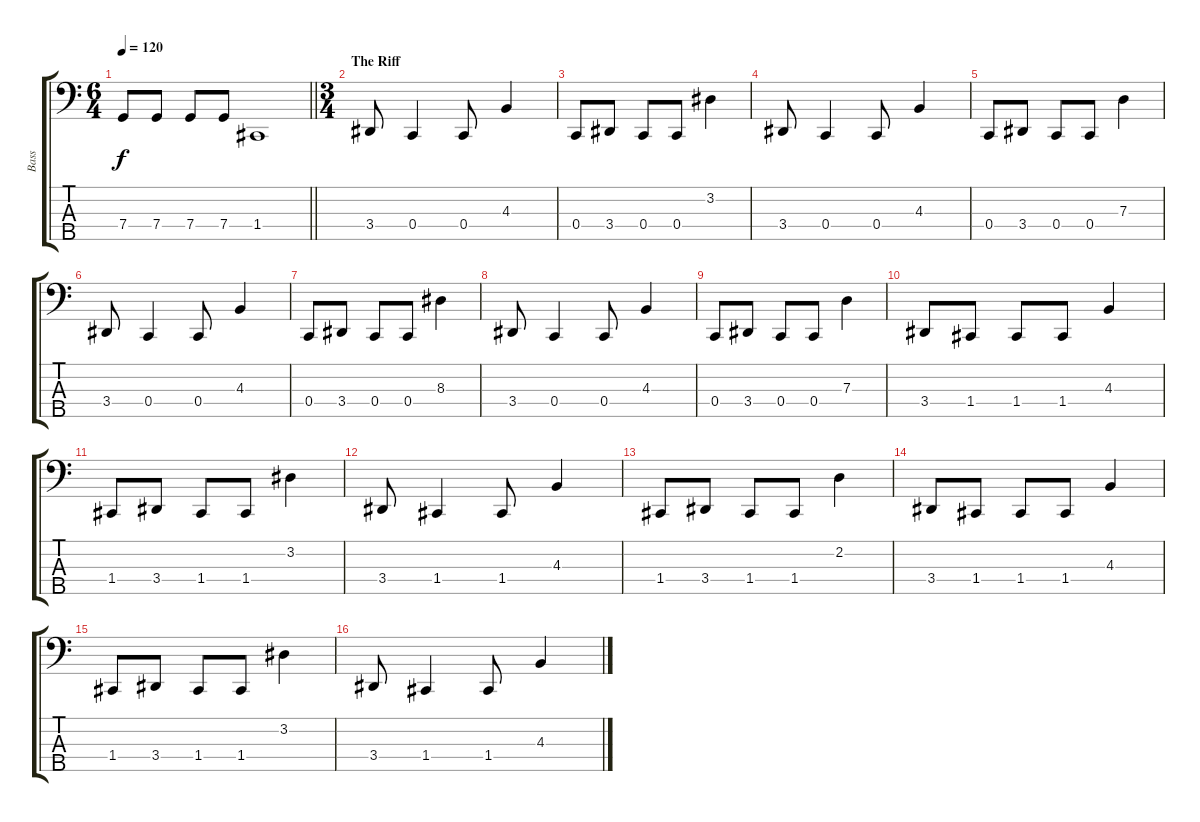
\track ("Bass" "Bass") {instrument electricbassfinger}
\staff {score tabs}
\tuning (G2 C2 G1 C1 G0) {hide}
\ts (6 4)
\tempo 120
\clef f4
\barLineRight lightlight
\ks c
7.4.8{dy f} 7.4.8 7.4.8 7.4.8 1.4.1 |
\ts (3 4)
\section ("" "The Riff")
3.4.8 0.4.4 0.4.8 4.3.4 |
0.4.8 3.4.8 0.4.8 0.4.8 3.2.4 |
3.4.8 0.4.4 0.4.8 4.3.4 |
0.4.8 3.4.8 0.4.8 0.4.8 7.3.4 |
3.4.8 0.4.4 0.4.8 4.3.4 |
0.4.8 3.4.8 0.4.8 0.4.8 8.3.4 |
3.4.8 0.4.4 0.4.8 4.3.4 |
0.4.8 3.4.8 0.4.8 0.4.8 7.3.4 |
3.4.8 1.4.8 1.4.8 1.4.8 4.3.4 |
1.4.8 3.4.8 1.4.8 1.4.8 3.2.4 |
3.4.8 1.4.4 1.4.8 4.3.4 |
1.4.8 3.4.8 1.4.8 1.4.8 2.2.4 |
3.4.8 1.4.8 1.4.8 1.4.8 4.3.4 |
1.4.8 3.4.8 1.4.8 1.4.8 3.2.4 |
3.4.8 1.4.4 1.4.8 4.3.4
